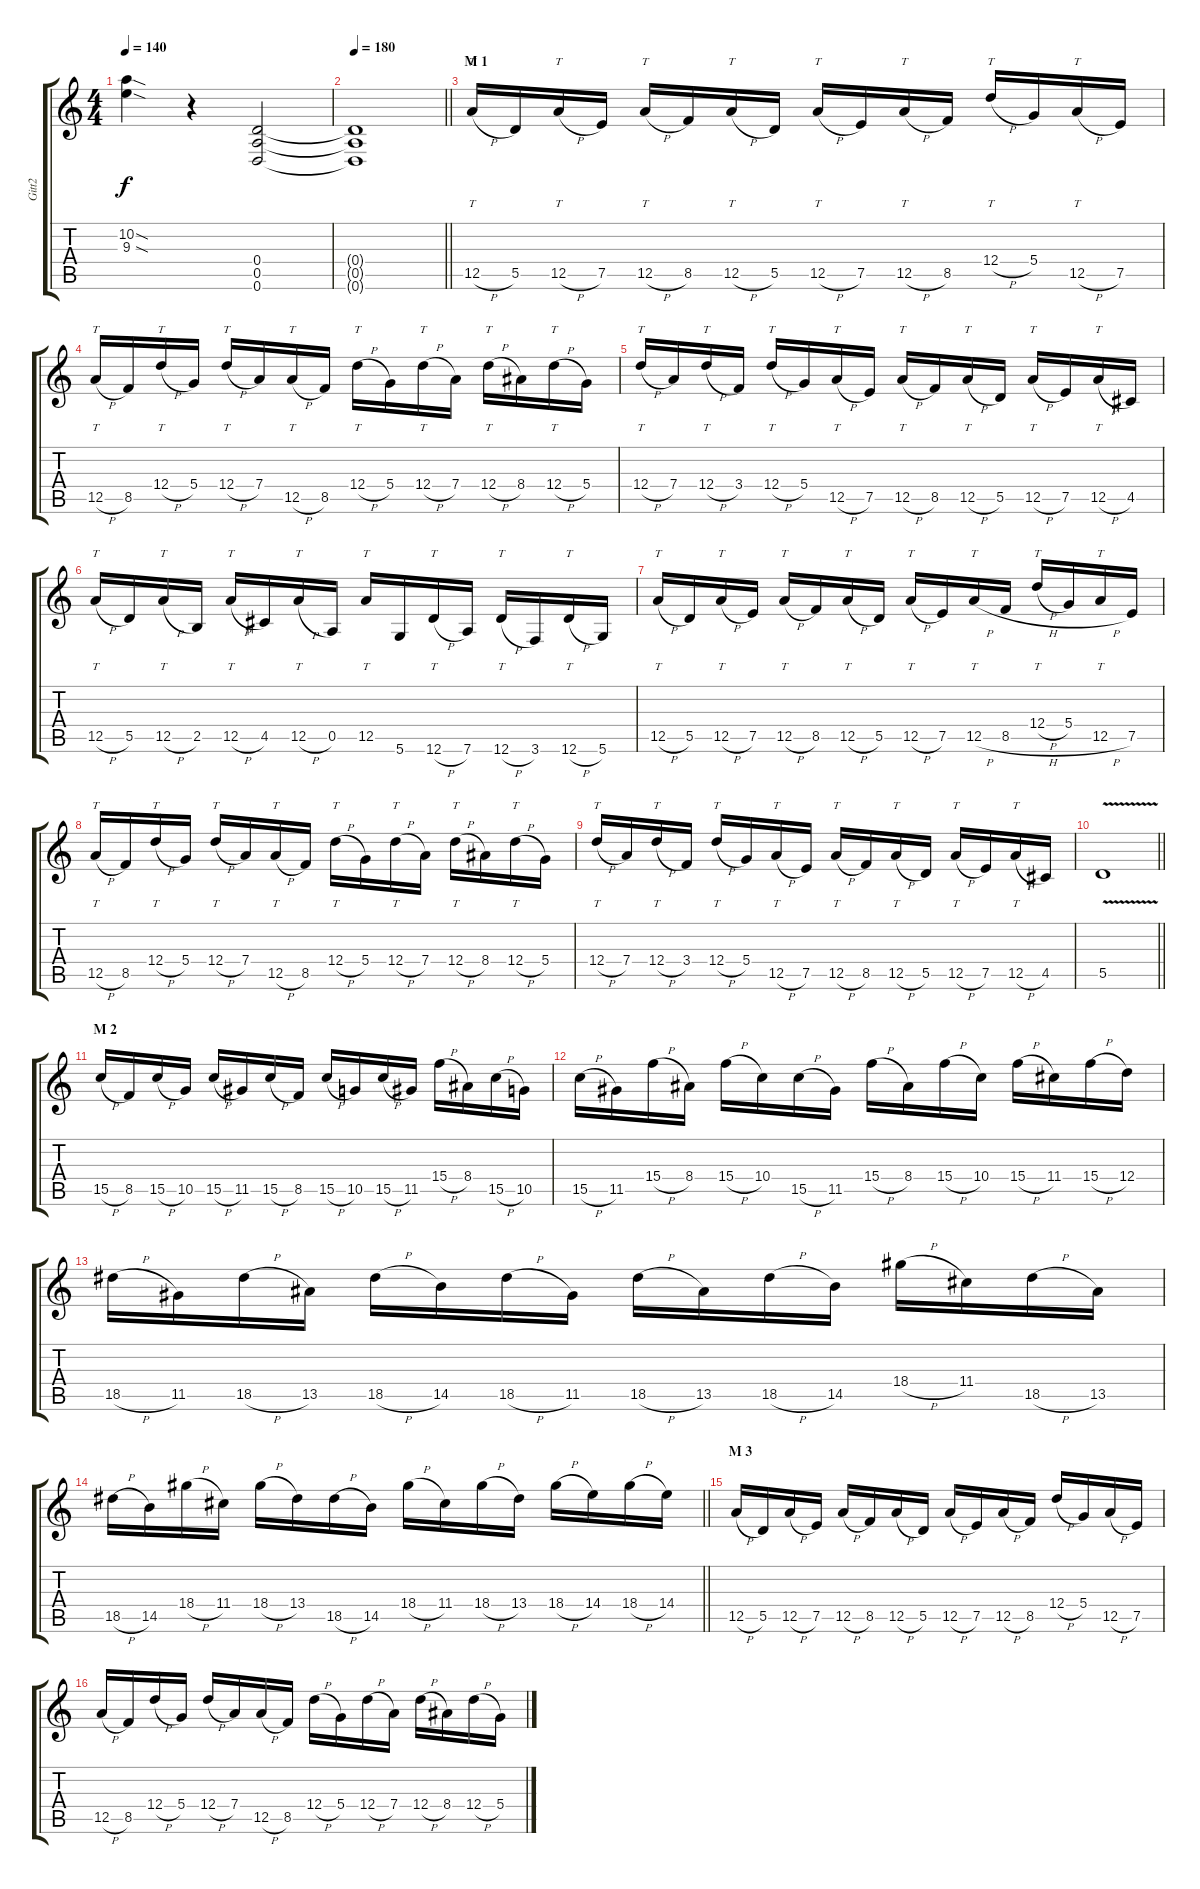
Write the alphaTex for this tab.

\track ("Gitt2" "Gitt2") {instrument overdrivenguitar}
\staff {score tabs}
\tuning (E4 B3 G3 D3 A2 D2) {hide}
\ts (4 4)
\tempo 140
\clef g2
\ks c
(10.2{sod} 9.3{sod}).4{dy f} r.4 (0.4 0.5 0.6).2 |
\tempo 180
\barLineRight lightlight
(0.4{t} 0.5{t} 0.6{t}).1 |
\section ("" "M 1")
12.5{h}.16{tt} 5.5.16 12.5{h}.16{tt} 7.5.16 12.5{h}.16{tt} 8.5.16 12.5{h}.16{tt} 5.5.16 12.5{h}.16{tt} 7.5.16 12.5{h}.16{tt} 8.5.16 12.4{h}.16{tt} 5.4.16 12.5{h}.16{tt} 7.5.16 |
12.5{h}.16{tt} 8.5.16 12.4{h}.16{tt} 5.4.16 12.4{h}.16{tt} 7.4.16 12.5{h}.16{tt} 8.5.16 12.4{h}.16{tt} 5.4.16 12.4{h}.16{tt} 7.4.16 12.4{h}.16{tt} 8.4.16 12.4{h}.16{tt} 5.4.16 |
12.4{h}.16{tt} 7.4.16 12.4{h}.16{tt} 3.4.16 12.4{h}.16{tt} 5.4.16 12.5{h}.16{tt} 7.5.16 12.5{h}.16{tt} 8.5.16 12.5{h}.16{tt} 5.5.16 12.5{h}.16{tt} 7.5.16 12.5{h}.16{tt} 4.5.16 |
12.5{h}.16{tt} 5.5.16 12.5{h}.16{tt} 2.5.16 12.5{h}.16{tt} 4.5.16 12.5{h}.16{tt} 0.5.16 12.5.16{tt} 5.6.16 12.6{h}.16{tt} 7.6.16 12.6{h}.16{tt} 3.6.16 12.6{h}.16{tt} 5.6.16 |
12.5{h}.16{tt} 5.5.16 12.5{h}.16{tt} 7.5.16 12.5{h}.16{tt} 8.5.16 12.5{h}.16{tt} 5.5.16 12.5{h}.16{tt} 7.5.16 12.5{h}.16{tt} 8.5{h}.16 12.4{h}.16{tt} 5.4.16 12.5{h}.16{tt} 7.5.16 |
12.5{h}.16{tt} 8.5.16 12.4{h}.16{tt} 5.4.16 12.4{h}.16{tt} 7.4.16 12.5{h}.16{tt} 8.5.16 12.4{h}.16{tt} 5.4.16 12.4{h}.16{tt} 7.4.16 12.4{h}.16{tt} 8.4.16 12.4{h}.16{tt} 5.4.16 |
12.4{h}.16{tt} 7.4.16 12.4{h}.16{tt} 3.4.16 12.4{h}.16{tt} 5.4.16 12.5{h}.16{tt} 7.5.16 12.5{h}.16{tt} 8.5.16 12.5{h}.16{tt} 5.5.16 12.5{h}.16{tt} 7.5.16 12.5{h}.16{tt} 4.5.16 |
\barLineRight lightlight
5.5{v}.1 |
\section ("" "M 2")
15.5{h}.16 8.5.16 15.5{h}.16 10.5.16 15.5{h}.16 11.5.16 15.5{h}.16 8.5.16 15.5{h}.16 10.5.16 15.5{h}.16 11.5.16 15.4{h}.16 8.4.16 15.5{h}.16 10.5.16 |
15.5{h}.16 11.5.16 15.4{h}.16 8.4.16 15.4{h}.16 10.4.16 15.5{h}.16 11.5.16 15.4{h}.16 8.4.16 15.4{h}.16 10.4.16 15.4{h}.16 11.4.16 15.4{h}.16 12.4.16 |
18.5{h}.16 11.5.16 18.5{h}.16 13.5.16 18.5{h}.16 14.5.16 18.5{h}.16 11.5.16 18.5{h}.16 13.5.16 18.5{h}.16 14.5.16 18.4{h}.16 11.4.16 18.5{h}.16 13.5.16 |
\barLineRight lightlight
18.5{h}.16 14.5.16 18.4{h}.16 11.4.16 18.4{h}.16 13.4.16 18.5{h}.16 14.5.16 18.4{h}.16 11.4.16 18.4{h}.16 13.4.16 18.4{h}.16 14.4.16 18.4{h}.16 14.4.16 |
\section ("" "M 3")
12.5{h}.16 5.5.16 12.5{h}.16 7.5.16 12.5{h}.16 8.5.16 12.5{h}.16 5.5.16 12.5{h}.16 7.5.16 12.5{h}.16 8.5.16 12.4{h}.16 5.4.16 12.5{h}.16 7.5.16 |
12.5{h}.16 8.5.16 12.4{h}.16 5.4.16 12.4{h}.16 7.4.16 12.5{h}.16 8.5.16 12.4{h}.16 5.4.16 12.4{h}.16 7.4.16 12.4{h}.16 8.4.16 12.4{h}.16 5.4.16
